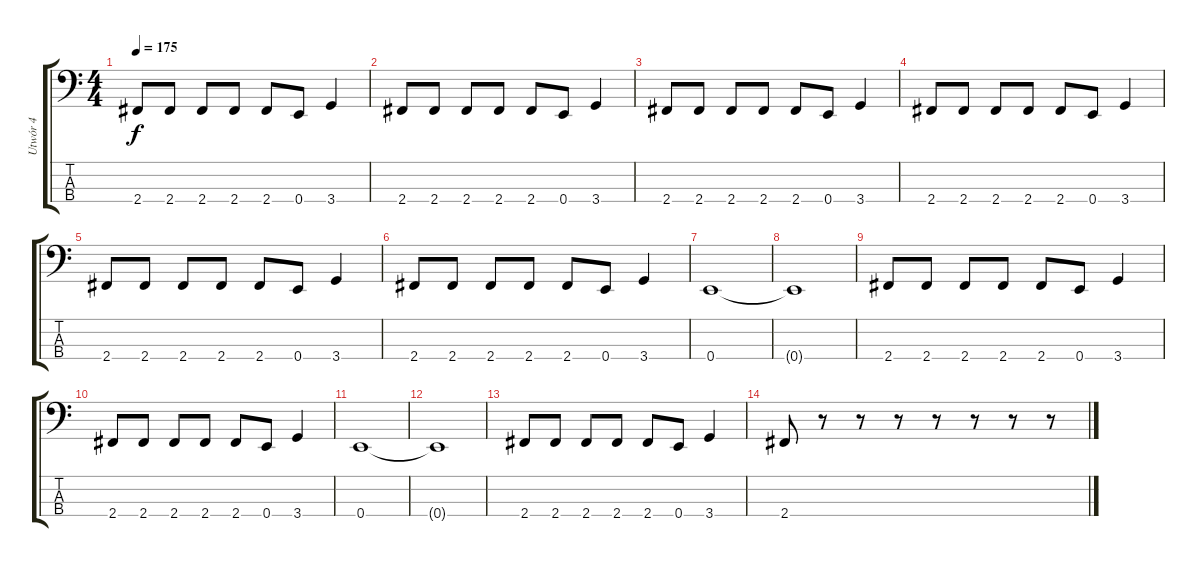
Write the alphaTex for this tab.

\track ("Utwór 4" "Utwór 4") {instrument electricbasspick}
\staff {score tabs}
\tuning (G2 D2 A1 E1) {hide}
\ts (4 4)
\tempo 175
\clef f4
\ks c
2.4.8{dy f} 2.4.8 2.4.8 2.4.8 2.4.8 0.4.8 3.4.4 |
2.4.8 2.4.8 2.4.8 2.4.8 2.4.8 0.4.8 3.4.4 |
2.4.8 2.4.8 2.4.8 2.4.8 2.4.8 0.4.8 3.4.4 |
2.4.8 2.4.8 2.4.8 2.4.8 2.4.8 0.4.8 3.4.4 |
2.4.8 2.4.8 2.4.8 2.4.8 2.4.8 0.4.8 3.4.4 |
2.4.8 2.4.8 2.4.8 2.4.8 2.4.8 0.4.8 3.4.4 |
0.4.1 |
0.4{t}.1 |
2.4.8 2.4.8 2.4.8 2.4.8 2.4.8 0.4.8 3.4.4 |
2.4.8 2.4.8 2.4.8 2.4.8 2.4.8 0.4.8 3.4.4 |
0.4.1 |
0.4{t}.1 |
2.4.8 2.4.8 2.4.8 2.4.8 2.4.8 0.4.8 3.4.4 |
2.4.8 r.8 r.8 r.8 r.8 r.8 r.8 r.8
